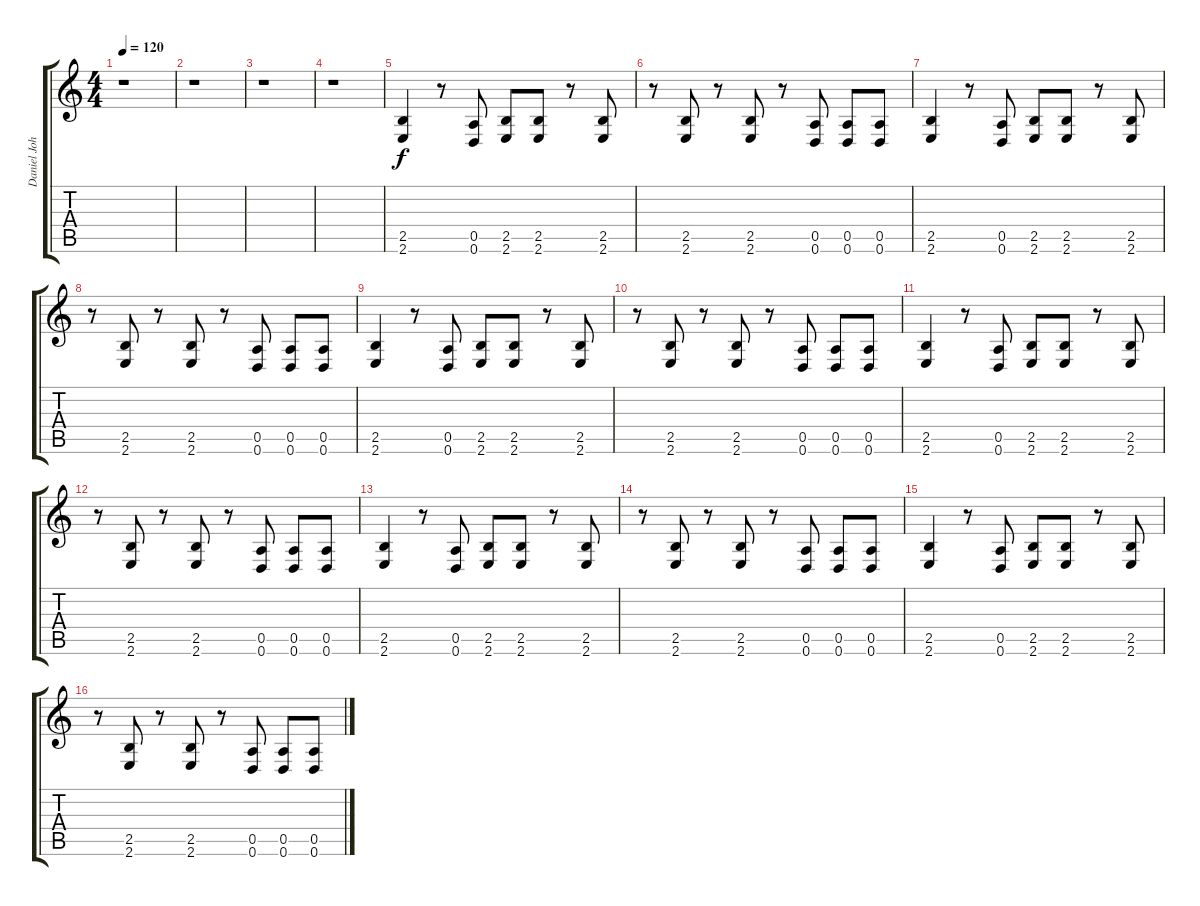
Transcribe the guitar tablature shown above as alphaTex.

\track ("Daniel Johns 2" "Daniel Joh") {instrument distortionguitar}
\staff {score tabs}
\tuning (E4 B3 G3 D3 A2 D2) {hide}
\ts (4 4)
\tempo 120
\clef g2
\ks c
r.1{dy f instrument distortionguitar} |
r.1 |
r.1 |
r.1 |
(2.5 2.6).4 r.8 (0.5 0.6).8 (2.5 2.6).8 (2.5 2.6).8 r.8 (2.5 2.6).8 |
r.8 (2.5 2.6).8 r.8 (2.5 2.6).8 r.8 (0.5 0.6).8 (0.5 0.6).8 (0.5 0.6).8 |
(2.5 2.6).4 r.8 (0.5 0.6).8 (2.5 2.6).8 (2.5 2.6).8 r.8 (2.5 2.6).8 |
r.8 (2.5 2.6).8 r.8 (2.5 2.6).8 r.8 (0.5 0.6).8 (0.5 0.6).8 (0.5 0.6).8 |
(2.5 2.6).4 r.8 (0.5 0.6).8 (2.5 2.6).8 (2.5 2.6).8 r.8 (2.5 2.6).8 |
r.8 (2.5 2.6).8 r.8 (2.5 2.6).8 r.8 (0.5 0.6).8 (0.5 0.6).8 (0.5 0.6).8 |
(2.5 2.6).4 r.8 (0.5 0.6).8 (2.5 2.6).8 (2.5 2.6).8 r.8 (2.5 2.6).8 |
r.8 (2.5 2.6).8 r.8 (2.5 2.6).8 r.8 (0.5 0.6).8 (0.5 0.6).8 (0.5 0.6).8 |
(2.5 2.6).4 r.8 (0.5 0.6).8 (2.5 2.6).8 (2.5 2.6).8 r.8 (2.5 2.6).8 |
r.8 (2.5 2.6).8 r.8 (2.5 2.6).8 r.8 (0.5 0.6).8 (0.5 0.6).8 (0.5 0.6).8 |
(2.5 2.6).4 r.8 (0.5 0.6).8 (2.5 2.6).8 (2.5 2.6).8 r.8 (2.5 2.6).8 |
r.8 (2.5 2.6).8 r.8 (2.5 2.6).8 r.8 (0.5 0.6).8 (0.5 0.6).8 (0.5 0.6).8
